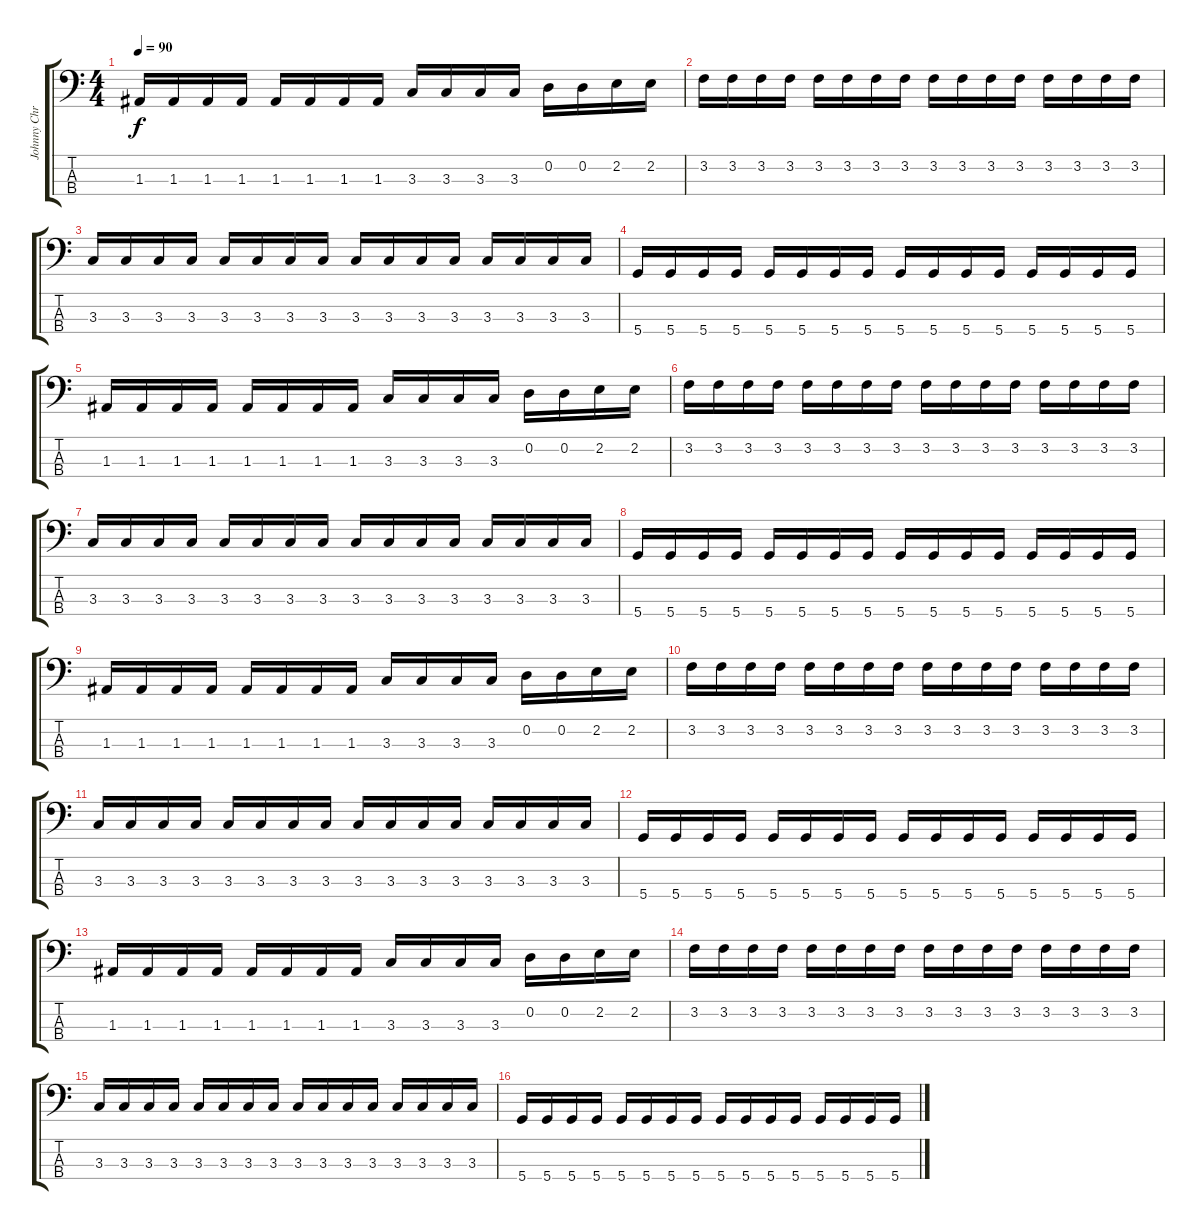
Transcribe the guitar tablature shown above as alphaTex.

\track ("Johnny Christ" "Johnny Chr") {instrument electricbasspick}
\staff {score tabs}
\tuning (G2 D2 A1 D1) {hide}
\ts (4 4)
\tempo 90
\clef f4
\ks c
1.3.16{dy f} 1.3.16 1.3.16 1.3.16 1.3.16 1.3.16 1.3.16 1.3.16 3.3.16 3.3.16 3.3.16 3.3.16 0.2.16 0.2.16 2.2.16 2.2.16 |
3.2.16 3.2.16 3.2.16 3.2.16 3.2.16 3.2.16 3.2.16 3.2.16 3.2.16 3.2.16 3.2.16 3.2.16 3.2.16 3.2.16 3.2.16 3.2.16 |
3.3.16 3.3.16 3.3.16 3.3.16 3.3.16 3.3.16 3.3.16 3.3.16 3.3.16 3.3.16 3.3.16 3.3.16 3.3.16 3.3.16 3.3.16 3.3.16 |
5.4.16 5.4.16 5.4.16 5.4.16 5.4.16 5.4.16 5.4.16 5.4.16 5.4.16 5.4.16 5.4.16 5.4.16 5.4.16 5.4.16 5.4.16 5.4.16 |
1.3.16 1.3.16 1.3.16 1.3.16 1.3.16 1.3.16 1.3.16 1.3.16 3.3.16 3.3.16 3.3.16 3.3.16 0.2.16 0.2.16 2.2.16 2.2.16 |
3.2.16 3.2.16 3.2.16 3.2.16 3.2.16 3.2.16 3.2.16 3.2.16 3.2.16 3.2.16 3.2.16 3.2.16 3.2.16 3.2.16 3.2.16 3.2.16 |
3.3.16 3.3.16 3.3.16 3.3.16 3.3.16 3.3.16 3.3.16 3.3.16 3.3.16 3.3.16 3.3.16 3.3.16 3.3.16 3.3.16 3.3.16 3.3.16 |
5.4.16 5.4.16 5.4.16 5.4.16 5.4.16 5.4.16 5.4.16 5.4.16 5.4.16 5.4.16 5.4.16 5.4.16 5.4.16 5.4.16 5.4.16 5.4.16 |
1.3.16 1.3.16 1.3.16 1.3.16 1.3.16 1.3.16 1.3.16 1.3.16 3.3.16 3.3.16 3.3.16 3.3.16 0.2.16 0.2.16 2.2.16 2.2.16 |
3.2.16 3.2.16 3.2.16 3.2.16 3.2.16 3.2.16 3.2.16 3.2.16 3.2.16 3.2.16 3.2.16 3.2.16 3.2.16 3.2.16 3.2.16 3.2.16 |
3.3.16 3.3.16 3.3.16 3.3.16 3.3.16 3.3.16 3.3.16 3.3.16 3.3.16 3.3.16 3.3.16 3.3.16 3.3.16 3.3.16 3.3.16 3.3.16 |
5.4.16 5.4.16 5.4.16 5.4.16 5.4.16 5.4.16 5.4.16 5.4.16 5.4.16 5.4.16 5.4.16 5.4.16 5.4.16 5.4.16 5.4.16 5.4.16 |
1.3.16 1.3.16 1.3.16 1.3.16 1.3.16 1.3.16 1.3.16 1.3.16 3.3.16 3.3.16 3.3.16 3.3.16 0.2.16 0.2.16 2.2.16 2.2.16 |
3.2.16 3.2.16 3.2.16 3.2.16 3.2.16 3.2.16 3.2.16 3.2.16 3.2.16 3.2.16 3.2.16 3.2.16 3.2.16 3.2.16 3.2.16 3.2.16 |
3.3.16 3.3.16 3.3.16 3.3.16 3.3.16 3.3.16 3.3.16 3.3.16 3.3.16 3.3.16 3.3.16 3.3.16 3.3.16 3.3.16 3.3.16 3.3.16 |
5.4.16 5.4.16 5.4.16 5.4.16 5.4.16 5.4.16 5.4.16 5.4.16 5.4.16 5.4.16 5.4.16 5.4.16 5.4.16 5.4.16 5.4.16 5.4.16
